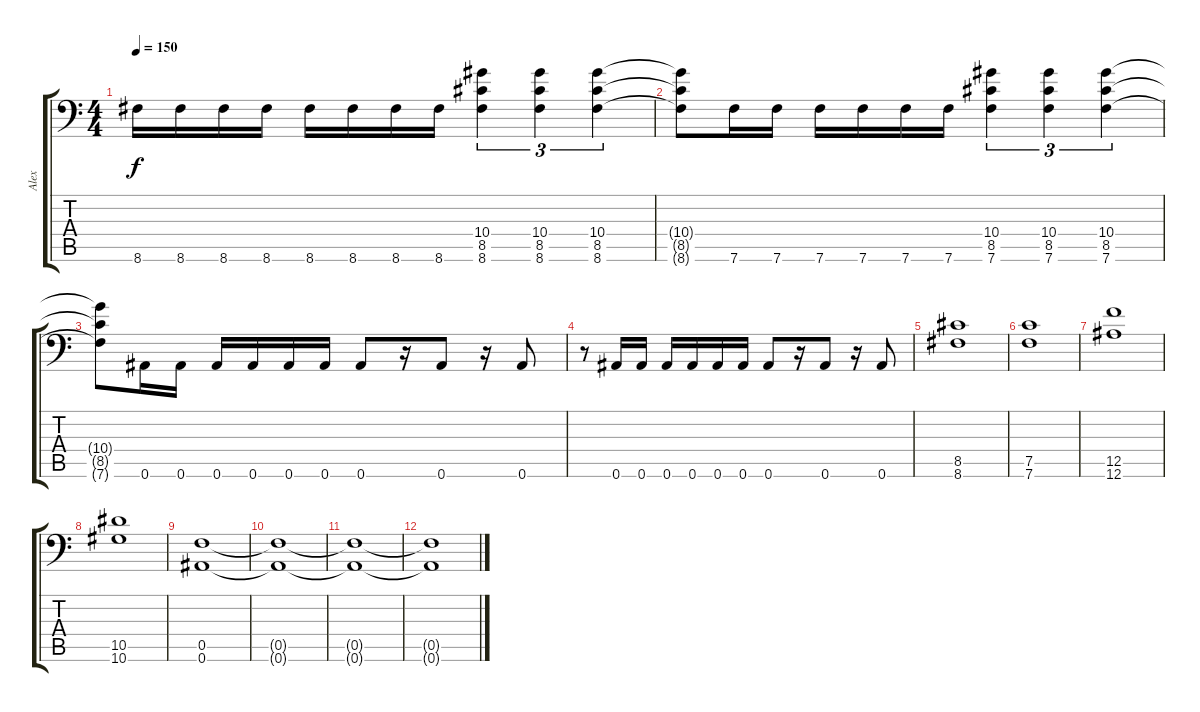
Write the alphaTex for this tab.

\track ("Alex" "Alex") {instrument distortionguitar}
\staff {score tabs}
\tuning (C4 G3 Eb3 Bb2 F2 Bb1) {hide}
\ts (4 4)
\tempo 150
\clef f4
\ks c
8.6.16{dy f} 8.6.16 8.6.16 8.6.16 8.6.16 8.6.16 8.6.16 8.6.16 (10.4 8.5 8.6).4{tu (3 2)} (10.4 8.5 8.6).4{tu (3 2)} (10.4 8.5 8.6).4{tu (3 2)} |
(10.4{t} 8.5{t} 8.6{t}).8 7.6.16 7.6.16 7.6.16 7.6.16 7.6.16 7.6.16 (10.4 8.5 7.6).4{tu (3 2)} (10.4 8.5 7.6).4{tu (3 2)} (10.4 8.5 7.6).4{tu (3 2)} |
(10.4{t} 8.5{t} 7.6{t}).8 0.6.16 0.6.16 0.6.16 0.6.16 0.6.16 0.6.16 0.6.8 r.16 0.6.8 r.16 0.6.8 |
r.8 0.6.16 0.6.16 0.6.16 0.6.16 0.6.16 0.6.16 0.6.8 r.16 0.6.8 r.16 0.6.8 |
(8.5 8.6).1 |
(7.5 7.6).1 |
(12.5 12.6).1 |
(10.5 10.6).1 |
(0.5 0.6).1 |
(0.5{t} 0.6{t}).1 |
(0.5{t} 0.6{t}).1 |
(0.5{t} 0.6{t}).1
